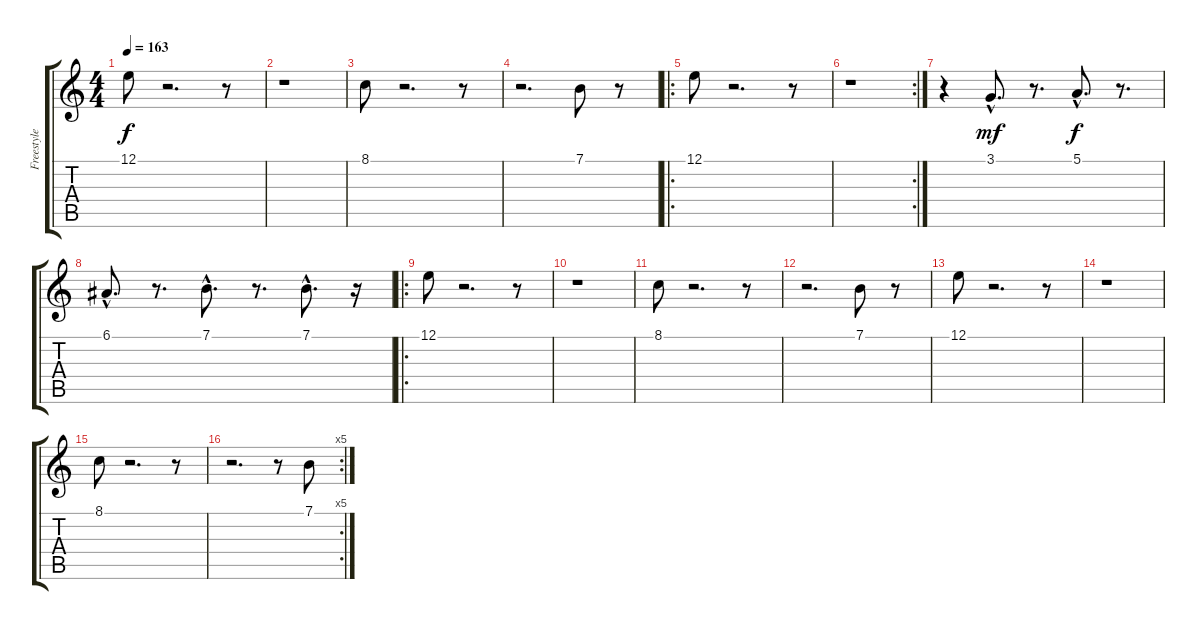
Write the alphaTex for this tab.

\track ("Freestyle OrchHit2" "Freestyle ") {instrument orchestrahit}
\staff {score tabs}
\tuning (E4 B3 G3 D3 A2 E2) {hide}
\ts (4 4)
\tempo 163
\clef g2
\ks c
12.1.8{dy f instrument orchestrahit} r.2{d} r.8 |
r.1 |
8.1.8 r.2{d} r.8 |
r.2{d} 7.1.8 r.8 |
\ro
12.1.8 r.2{d} r.8 |
\rc 2
r.1 |
r.4 3.1{hac}.8{d dy mf} r.8{d} 5.1{hac}.8{d dy f} r.8{d} |
6.1{hac}.8{d} r.8{d} 7.1{hac}.8{d} r.8{d} 7.1{hac}.8{d} r.16 |
\ro
12.1.8 r.2{d} r.8 |
r.1 |
8.1.8 r.2{d} r.8 |
r.2{d} 7.1.8 r.8 |
12.1.8 r.2{d} r.8 |
r.1 |
8.1.8 r.2{d} r.8 |
\rc 5
r.2{d} r.8 7.1.8
